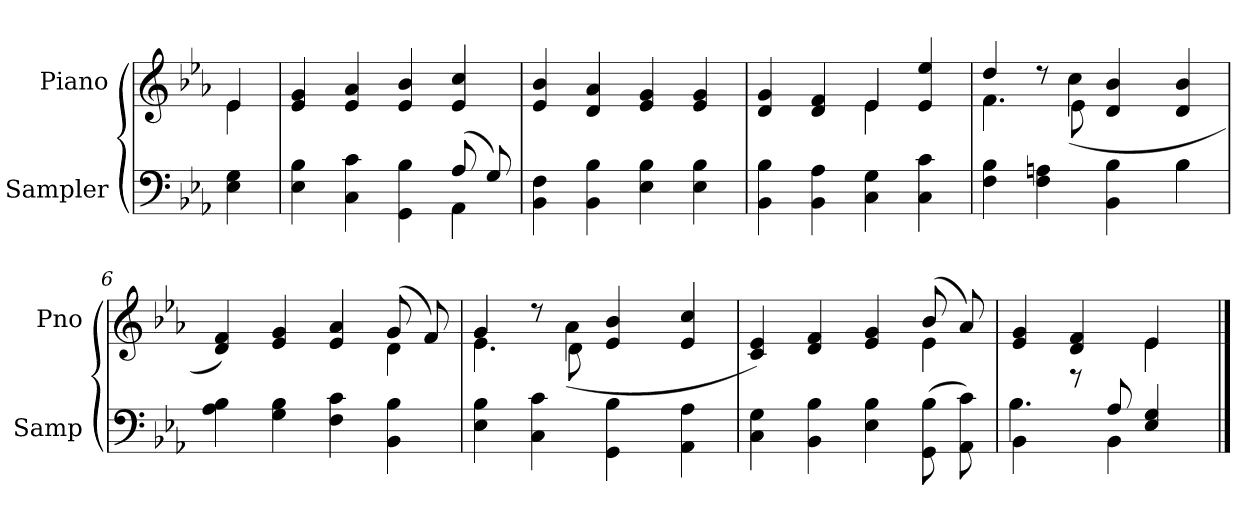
**kern	**kern
*part2	*part1
*staff2	*staff1
*I"Sampler	*I"Piano
*I'Samp	*I'Pno
*clefF4	*clefG2
*k[b-e-a-]	*k[b-e-a-]
*E-:	*E-:
=1	=1
*	*^
4E- 4G	4e-/	4e-
*	*v	*v
=2	=2
*^	*
4E- 4B-	2.ryy	4e- 4g
4C 4c	.	4e- 4a-
4GG 4B-	.	4e- 4b-
(8A-/	4AA-	4e- 4cc
8G/)	.	.
*v	*v	*
=3	=3
4BB- 4F	4e- 4b-
4BB- 4B-	4d 4a-
4E- 4B-	4e- 4g
4E- 4B-	4e- 4g
=4	=4
*	*^
4BB- 4B-	4d 4g	2ryy
4BB- 4A-	4d 4f	.
4C 4G	4e-/	4e-
4C 4c	4e- 4ee-	4ryy
=5	=5	=5
*^	*	*
4F 4B-	2.ryy	4dd/	4.f
4F 4An	.	8r	.
.	.	8e-\	(4cc
4BB- 4B-	.	4d 4b-	.
.	.	.	4.ryy
4B-\	4B-	4d 4b-	.
*v	*v	*	*
=6	=6	=6
4A- 4B-	4d 4f)	2.ryy
4G 4B-	4e- 4g	.
4F 4c	4e- 4a-	.
4BB- 4B-	(8g/	4d
.	8f/)	.
=7	=7	=7
4E- 4B-	4g/	4.e-
4C 4c	8r	.
.	8d\	(4a-
4GG 4B-	4e- 4b-	.
.	.	4.ryy
4AA- 4A-	4e- 4cc	.
=8	=8	=8
4C 4G	4c 4e-)	2.ryy
4BB- 4B-	4d 4f	.
4E- 4B-	4e- 4g	.
(8GG\ 8B-\	(8b-/	4e-
8AA-\ 8c\)	8a-/)	.
=9	=9	=9
*^	*	*
4BB-\	4.B-	4e- 4g	2ryy
8r	.	4d 4f	.
8A-/	4BB-	.	.
4E- 4G	.	4e-/	4e-
.	8ryy	.	.
*v	*v	*	*
*	*v	*v
==	==
*-	*-
